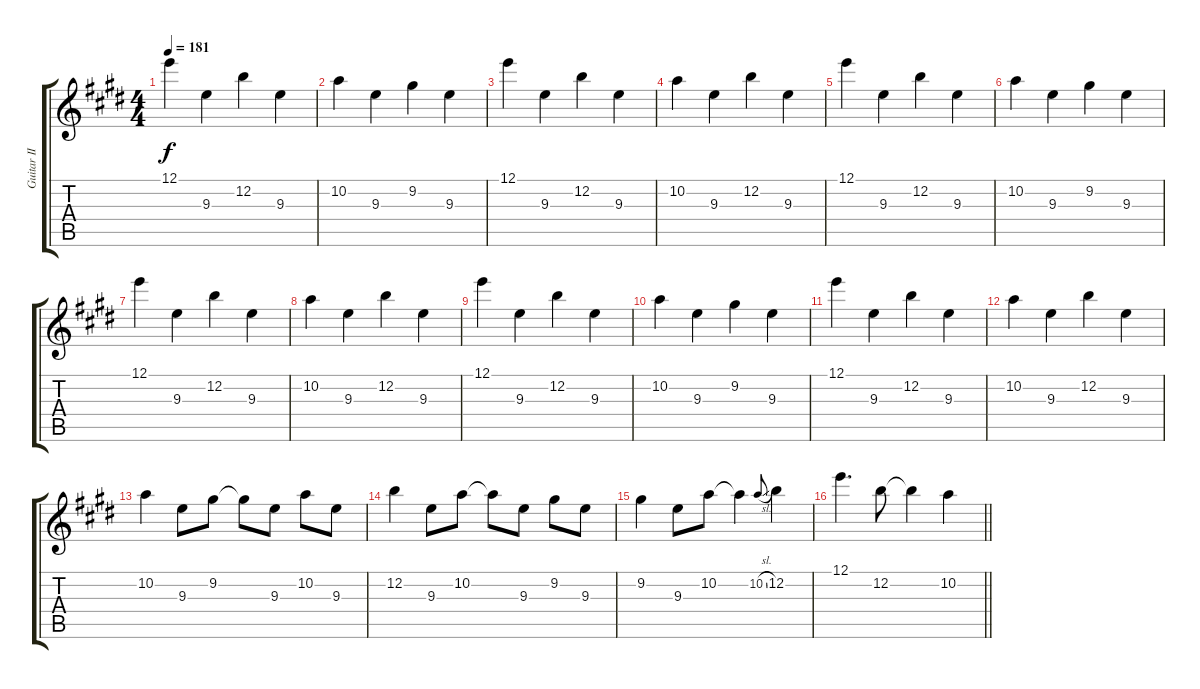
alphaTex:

\track ("Guitar II - Kita" "Guitar II ") {instrument distortionguitar}
\staff {score tabs}
\tuning (E4 B3 G3 D3 A2 E2) {hide}
\ts (4 4)
\tempo 181
\clef g2
\ks e
12.1.4{dy f} 9.3.4 12.2.4 9.3.4 |
10.2.4 9.3.4 9.2.4 9.3.4 |
12.1.4 9.3.4 12.2.4 9.3.4 |
10.2.4 9.3.4 12.2.4 9.3.4 |
12.1.4 9.3.4 12.2.4 9.3.4 |
10.2.4 9.3.4 9.2.4 9.3.4 |
12.1.4 9.3.4 12.2.4 9.3.4 |
10.2.4 9.3.4 12.2.4 9.3.4 |
12.1.4 9.3.4 12.2.4 9.3.4 |
10.2.4 9.3.4 9.2.4 9.3.4 |
12.1.4 9.3.4 12.2.4 9.3.4 |
10.2.4 9.3.4 12.2.4 9.3.4 |
10.2.4 9.3.8 9.2.8 9.2{t}.8 9.3.8 10.2.8 9.3.8 |
12.2.4 9.3.8 10.2.8 10.2{t}.8 9.3.8 9.2.8 9.3.8 |
9.2.4 9.3.8 10.2.8 10.2{t}.4 10.2{sl}.8{gr onbeat} 12.2.4 |
\barLineRight lightlight
12.1.4{d} 12.2.8 12.2{t}.4 10.2.4
